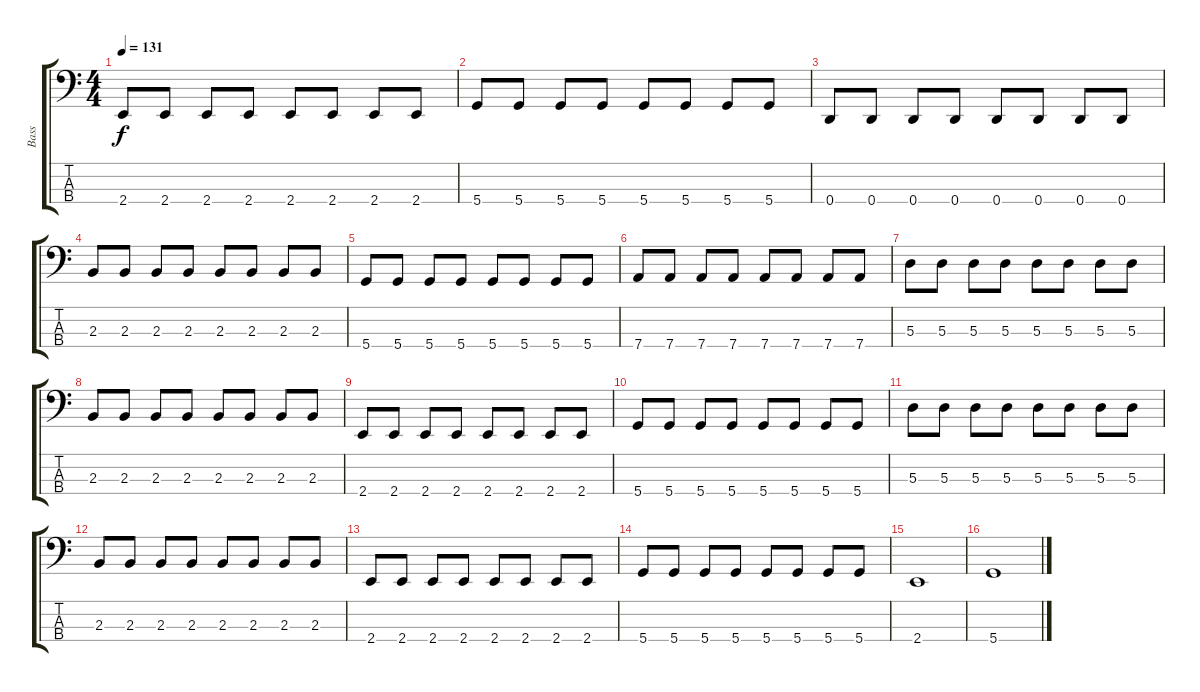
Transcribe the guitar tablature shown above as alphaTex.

\track ("Bass" "Bass") {instrument electricbasspick}
\staff {score tabs}
\tuning (G2 D2 A1 D1) {hide}
\ts (4 4)
\tempo 131
\clef f4
\ks c
2.4.8{dy f} 2.4.8 2.4.8 2.4.8 2.4.8 2.4.8 2.4.8 2.4.8 |
5.4.8 5.4.8 5.4.8 5.4.8 5.4.8 5.4.8 5.4.8 5.4.8 |
0.4.8 0.4.8 0.4.8 0.4.8 0.4.8 0.4.8 0.4.8 0.4.8 |
2.3.8 2.3.8 2.3.8 2.3.8 2.3.8 2.3.8 2.3.8 2.3.8 |
5.4.8 5.4.8 5.4.8 5.4.8 5.4.8 5.4.8 5.4.8 5.4.8 |
7.4.8 7.4.8 7.4.8 7.4.8 7.4.8 7.4.8 7.4.8 7.4.8 |
5.3.8 5.3.8 5.3.8 5.3.8 5.3.8 5.3.8 5.3.8 5.3.8 |
2.3.8 2.3.8 2.3.8 2.3.8 2.3.8 2.3.8 2.3.8 2.3.8 |
2.4.8 2.4.8 2.4.8 2.4.8 2.4.8 2.4.8 2.4.8 2.4.8 |
5.4.8 5.4.8 5.4.8 5.4.8 5.4.8 5.4.8 5.4.8 5.4.8 |
5.3.8 5.3.8 5.3.8 5.3.8 5.3.8 5.3.8 5.3.8 5.3.8 |
2.3.8 2.3.8 2.3.8 2.3.8 2.3.8 2.3.8 2.3.8 2.3.8 |
2.4.8 2.4.8 2.4.8 2.4.8 2.4.8 2.4.8 2.4.8 2.4.8 |
5.4.8 5.4.8 5.4.8 5.4.8 5.4.8 5.4.8 5.4.8 5.4.8 |
2.4.1 |
5.4.1
